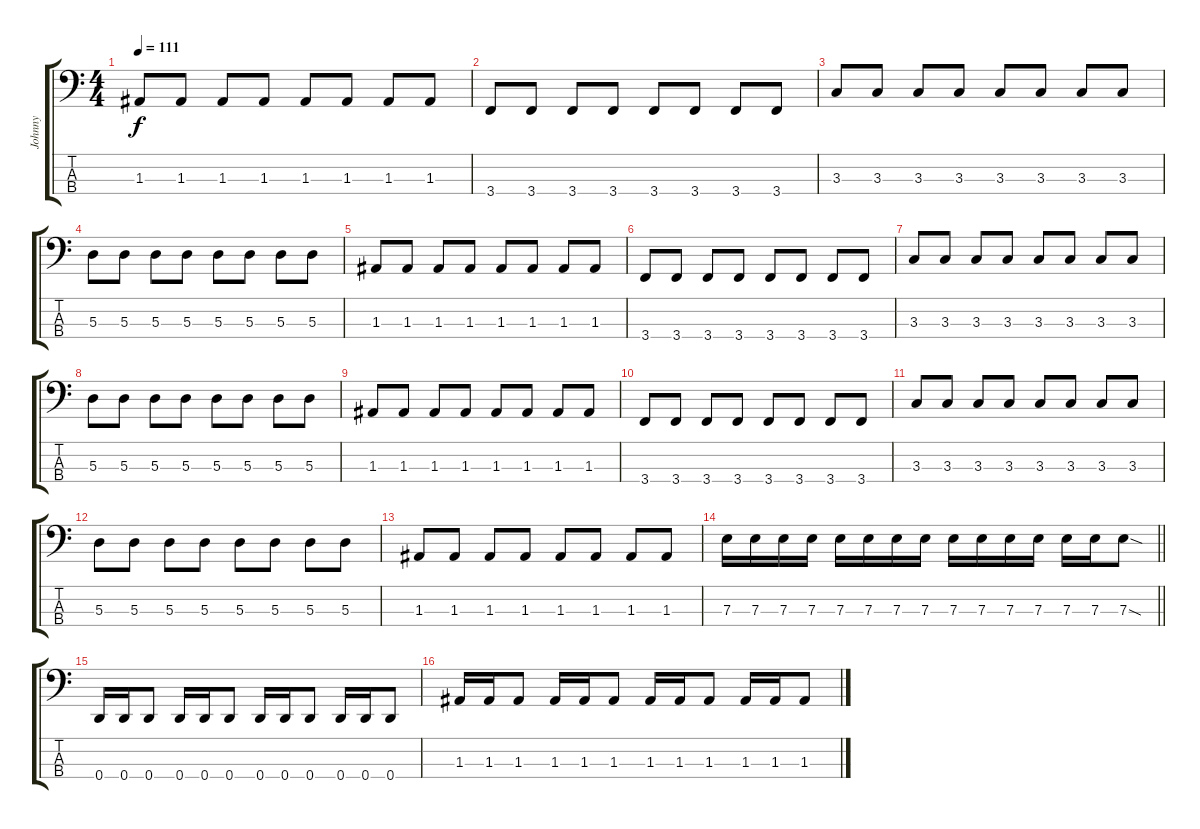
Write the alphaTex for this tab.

\track ("Johnny" "Johnny") {instrument electricbassfinger}
\staff {score tabs}
\tuning (G2 D2 A1 D1) {hide}
\ts (4 4)
\tempo 111
\clef f4
\ks c
1.3.8{dy f} 1.3.8 1.3.8 1.3.8 1.3.8 1.3.8 1.3.8 1.3.8 |
3.4.8 3.4.8 3.4.8 3.4.8 3.4.8 3.4.8 3.4.8 3.4.8 |
3.3.8 3.3.8 3.3.8 3.3.8 3.3.8 3.3.8 3.3.8 3.3.8 |
5.3.8 5.3.8 5.3.8 5.3.8 5.3.8 5.3.8 5.3.8 5.3.8 |
1.3.8 1.3.8 1.3.8 1.3.8 1.3.8 1.3.8 1.3.8 1.3.8 |
3.4.8 3.4.8 3.4.8 3.4.8 3.4.8 3.4.8 3.4.8 3.4.8 |
3.3.8 3.3.8 3.3.8 3.3.8 3.3.8 3.3.8 3.3.8 3.3.8 |
5.3.8 5.3.8 5.3.8 5.3.8 5.3.8 5.3.8 5.3.8 5.3.8 |
1.3.8 1.3.8 1.3.8 1.3.8 1.3.8 1.3.8 1.3.8 1.3.8 |
3.4.8 3.4.8 3.4.8 3.4.8 3.4.8 3.4.8 3.4.8 3.4.8 |
3.3.8 3.3.8 3.3.8 3.3.8 3.3.8 3.3.8 3.3.8 3.3.8 |
5.3.8 5.3.8 5.3.8 5.3.8 5.3.8 5.3.8 5.3.8 5.3.8 |
1.3.8 1.3.8 1.3.8 1.3.8 1.3.8 1.3.8 1.3.8 1.3.8 |
\barLineRight lightlight
7.3.16 7.3.16 7.3.16 7.3.16 7.3.16 7.3.16 7.3.16 7.3.16 7.3.16 7.3.16 7.3.16 7.3.16 7.3.16 7.3.16 7.3{sod}.8 |
0.4.16 0.4.16 0.4.8 0.4.16 0.4.16 0.4.8 0.4.16 0.4.16 0.4.8 0.4.16 0.4.16 0.4.8 |
1.3.16 1.3.16 1.3.8 1.3.16 1.3.16 1.3.8 1.3.16 1.3.16 1.3.8 1.3.16 1.3.16 1.3.8
